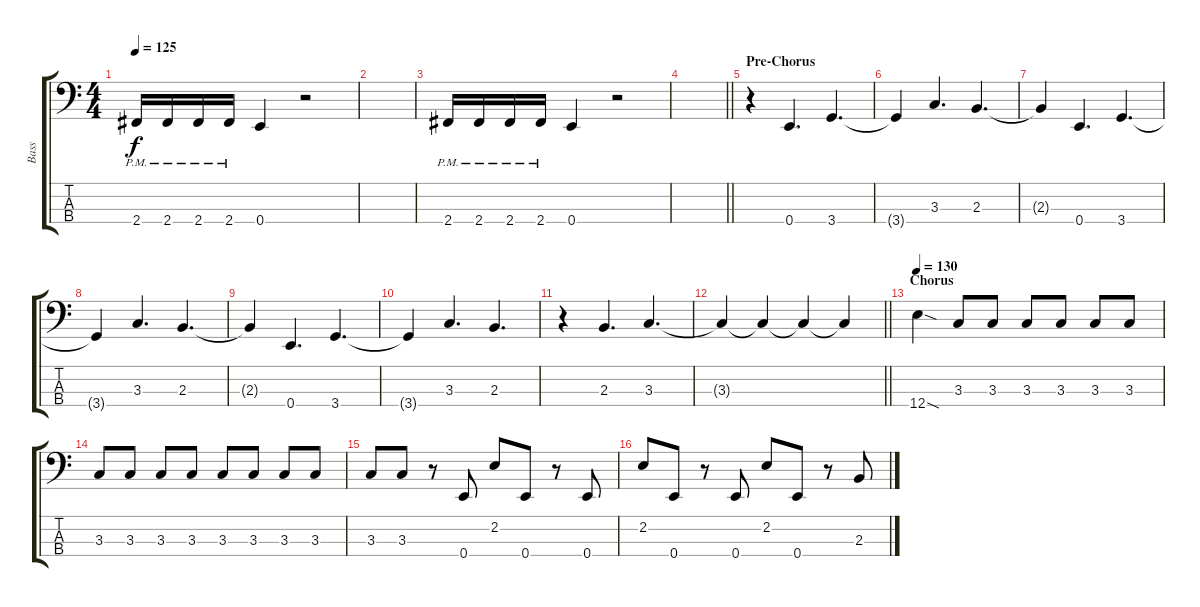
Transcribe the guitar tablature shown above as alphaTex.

\track ("Bass" "Bass") {instrument electricbassfinger}
\staff {score tabs}
\tuning (G2 D2 A1 E1) {hide}
\ts (4 4)
\tempo 125
\clef f4
\ks c
2.4{pm}.16{dy f} 2.4{pm}.16 2.4{pm}.16 2.4{pm}.16 0.4.4 r.2 |
|
2.4{pm}.16 2.4{pm}.16 2.4{pm}.16 2.4{pm}.16 0.4.4 r.2 |
\barLineRight lightlight
|
\section ("" "Pre-Chorus")
r.4 0.4.4{d} 3.4.4{d} |
3.4{t}.4 3.3.4{d} 2.3.4{d} |
2.3{t}.4 0.4.4{d} 3.4.4{d} |
3.4{t}.4 3.3.4{d} 2.3.4{d} |
2.3{t}.4 0.4.4{d} 3.4.4{d} |
3.4{t}.4 3.3.4{d} 2.3.4{d} |
r.4 2.3.4{d} 3.3.4{d} |
\barLineRight lightlight
3.3{t}.4 3.3{t}.4 3.3{t}.4 3.3{t}.4 |
\section ("" "Chorus")
\tempo 130
12.4{sod}.4 3.3.8 3.3.8 3.3.8 3.3.8 3.3.8 3.3.8 |
3.3.8 3.3.8 3.3.8 3.3.8 3.3.8 3.3.8 3.3.8 3.3.8 |
3.3.8 3.3.8 r.8 0.4.8 2.2.8 0.4.8 r.8 0.4.8 |
2.2.8 0.4.8 r.8 0.4.8 2.2.8 0.4.8 r.8 2.3.8
